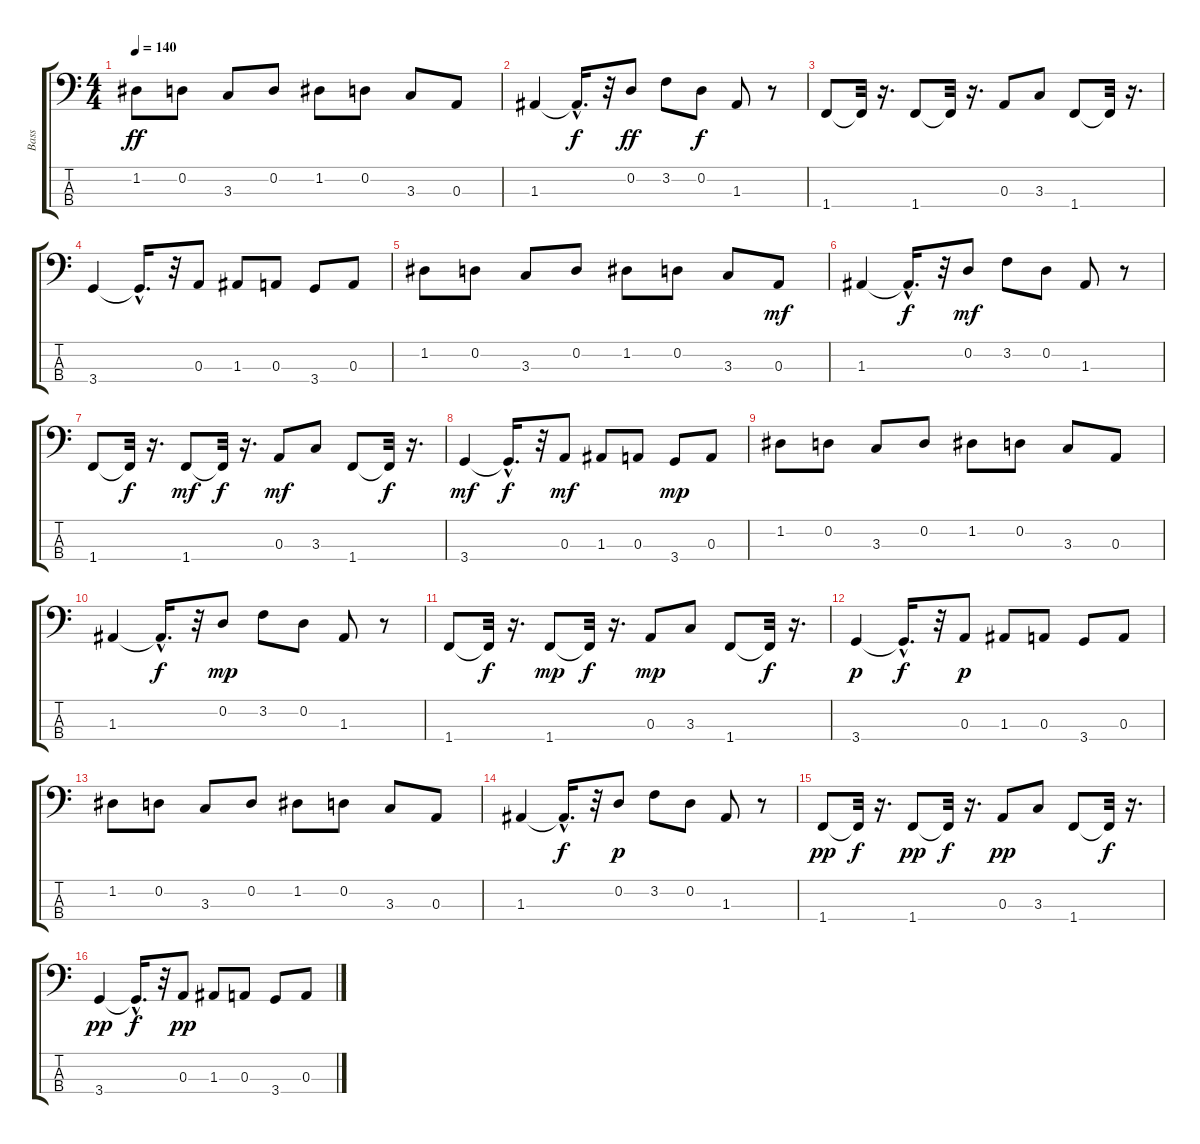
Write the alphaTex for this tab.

\track ("Bass" "Bass") {instrument electricbasspick}
\staff {score tabs}
\tuning (G2 D2 A1 E1) {hide}
\ts (4 4)
\tempo 140
\clef f4
\ks c
1.2.8{dy ff} 0.2.8 3.3.8 0.2.8 1.2.8 0.2.8 3.3.8 0.3.8 |
1.3.4 1.3{hac t}.16{d dy f} r.32 0.2.8{dy ff} 3.2.8 0.2.8{dy f} 1.3.8 r.8 |
1.4.8 1.4{t}.32 r.16{d} 1.4.8 1.4{t}.32 r.16{d} 0.3.8 3.3.8 1.4.8 1.4{t}.32 r.16{d} |
3.4.4 3.4{hac t}.16{d} r.32 0.3.8 1.3.8 0.3.8 3.4.8 0.3.8 |
1.2.8 0.2.8 3.3.8 0.2.8 1.2.8 0.2.8 3.3.8 0.3.8{dy mf} |
1.3.4 1.3{hac t}.16{d dy f} r.32 0.2.8{dy mf} 3.2.8 0.2.8 1.3.8 r.8 |
1.4.8 1.4{t}.32{dy f} r.16{d} 1.4.8{dy mf} 1.4{t}.32{dy f} r.16{d} 0.3.8{dy mf} 3.3.8 1.4.8 1.4{t}.32{dy f} r.16{d} |
3.4.4{dy mf} 3.4{hac t}.16{d dy f} r.32 0.3.8{dy mf} 1.3.8 0.3.8 3.4.8{dy mp} 0.3.8 |
1.2.8 0.2.8 3.3.8 0.2.8 1.2.8 0.2.8 3.3.8 0.3.8 |
1.3.4 1.3{hac t}.16{d dy f} r.32 0.2.8{dy mp} 3.2.8 0.2.8 1.3.8 r.8 |
1.4.8 1.4{t}.32{dy f} r.16{d} 1.4.8{dy mp} 1.4{t}.32{dy f} r.16{d} 0.3.8{dy mp} 3.3.8 1.4.8 1.4{t}.32{dy f} r.16{d} |
3.4.4{dy p} 3.4{hac t}.16{d dy f} r.32 0.3.8{dy p} 1.3.8 0.3.8 3.4.8 0.3.8 |
1.2.8 0.2.8 3.3.8 0.2.8 1.2.8 0.2.8 3.3.8 0.3.8 |
1.3.4 1.3{hac t}.16{d dy f} r.32 0.2.8{dy p} 3.2.8 0.2.8 1.3.8 r.8 |
1.4.8{dy pp} 1.4{t}.32{dy f} r.16{d} 1.4.8{dy pp} 1.4{t}.32{dy f} r.16{d} 0.3.8{dy pp} 3.3.8 1.4.8 1.4{t}.32{dy f} r.16{d} |
3.4.4{dy pp} 3.4{hac t}.16{d dy f} r.32 0.3.8{dy pp} 1.3.8 0.3.8 3.4.8 0.3.8
